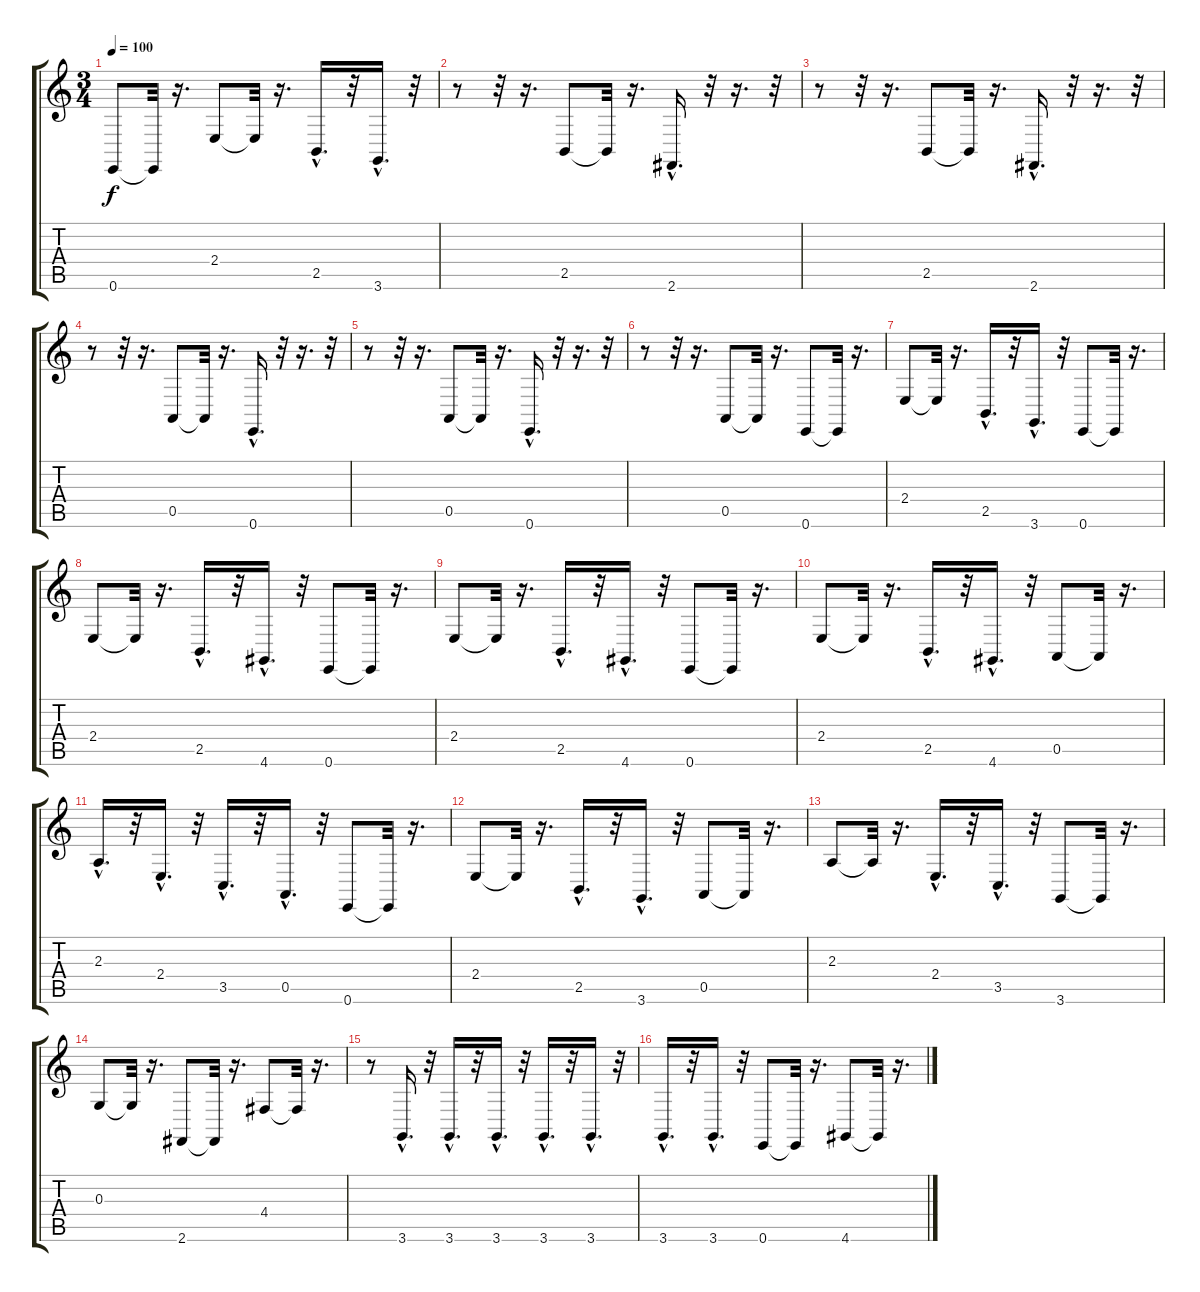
\track "" {instrument acousticgrandpiano}
\staff {score tabs}
\tuning (E4 B3 G3 D3 A2 E2) {hide}
\ts (3 4)
\tempo 100
\clef g2
\ks c
0.6.8{dy f} 0.6{t}.32 r.16{d} 2.4.8 2.4{t}.32 r.16{d} 2.5{hac}.16{d} r.32 3.6{hac}.16{d} r.32 |
r.8 r.32 r.16{d} 2.5.8 2.5{t}.32 r.16{d} 2.6{hac}.16{d} r.32 r.16{d} r.32 |
r.8 r.32 r.16{d} 2.5.8 2.5{t}.32 r.16{d} 2.6{hac}.16{d} r.32 r.16{d} r.32 |
r.8 r.32 r.16{d} 0.5.8 0.5{t}.32 r.16{d} 0.6{hac}.16{d} r.32 r.16{d} r.32 |
r.8 r.32 r.16{d} 0.5.8 0.5{t}.32 r.16{d} 0.6{hac}.16{d} r.32 r.16{d} r.32 |
r.8 r.32 r.16{d} 0.5.8 0.5{t}.32 r.16{d} 0.6.8 0.6{t}.32 r.16{d} |
2.4.8 2.4{t}.32 r.16{d} 2.5{hac}.16{d} r.32 3.6{hac}.16{d} r.32 0.6.8 0.6{t}.32 r.16{d} |
2.4.8 2.4{t}.32 r.16{d} 2.5{hac}.16{d} r.32 4.6{hac}.16{d} r.32 0.6.8 0.6{t}.32 r.16{d} |
2.4.8 2.4{t}.32 r.16{d} 2.5{hac}.16{d} r.32 4.6{hac}.16{d} r.32 0.6.8 0.6{t}.32 r.16{d} |
2.4.8 2.4{t}.32 r.16{d} 2.5{hac}.16{d} r.32 4.6{hac}.16{d} r.32 0.5.8 0.5{t}.32 r.16{d} |
2.3{hac}.16{d} r.32 2.4{hac}.16{d} r.32 3.5{hac}.16{d} r.32 0.5{hac}.16{d} r.32 0.6.8 0.6{t}.32 r.16{d} |
2.4.8 2.4{t}.32 r.16{d} 2.5{hac}.16{d} r.32 3.6{hac}.16{d} r.32 0.5.8 0.5{t}.32 r.16{d} |
2.3.8 2.3{t}.32 r.16{d} 2.4{hac}.16{d} r.32 3.5{hac}.16{d} r.32 3.6.8 3.6{t}.32 r.16{d} |
0.3.8 0.3{t}.32 r.16{d} 2.6.8 2.6{t}.32 r.16{d} 4.4.8 4.4{t}.32 r.16{d} |
r.8 3.6{hac}.16{d} r.32 3.6{hac}.16{d} r.32 3.6{hac}.16{d} r.32 3.6{hac}.16{d} r.32 3.6{hac}.16{d} r.32 |
3.6{hac}.16{d} r.32 3.6{hac}.16{d} r.32 0.6.8 0.6{t}.32 r.16{d} 4.6.8 4.6{t}.32 r.16{d}
